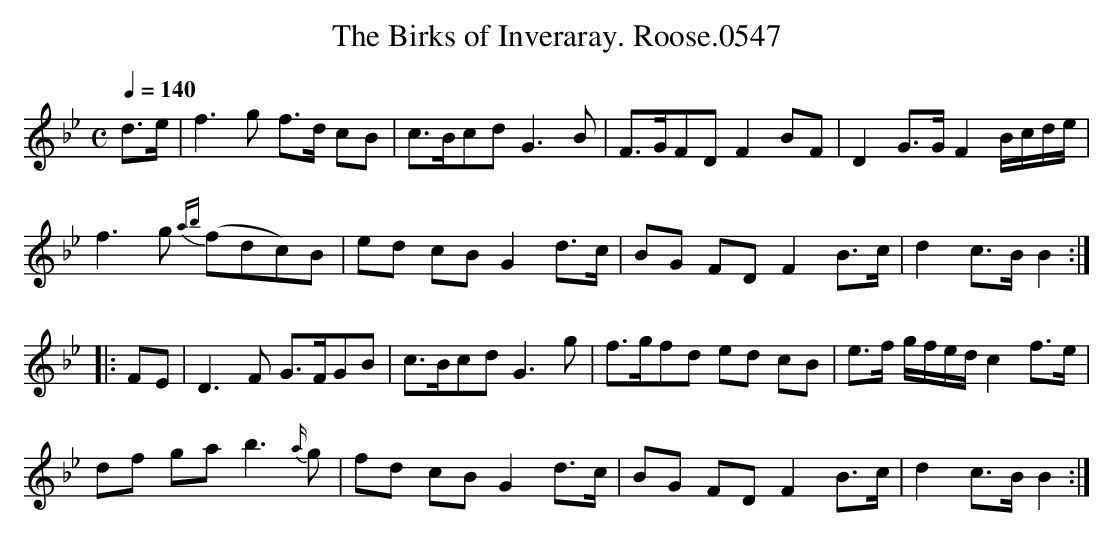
X:1
T:Birks of Inveraray. Roose.0547, The
M:C
L:1/8
Q:1/4=140
K:Bb
d>e | f3 g f>d cB | c>Bcd G3 B | F>GFD F2 BF | D2 G>G F2 B/c/d/e/ |
f3 g{ab} (fdc)B | ed cB G2 d>c | BG FD F2 B>c | d2 c>B B2 :|
|: FE | D3 F G>FGB | c>Bcd G3 g | f>gfd ed cB | e>f g/f/e/d/ c2 f>e |
df ga b3 {a/}g | fd cB G2 d>c | BG FD F2 B>c | d2 c>B B2 :|
